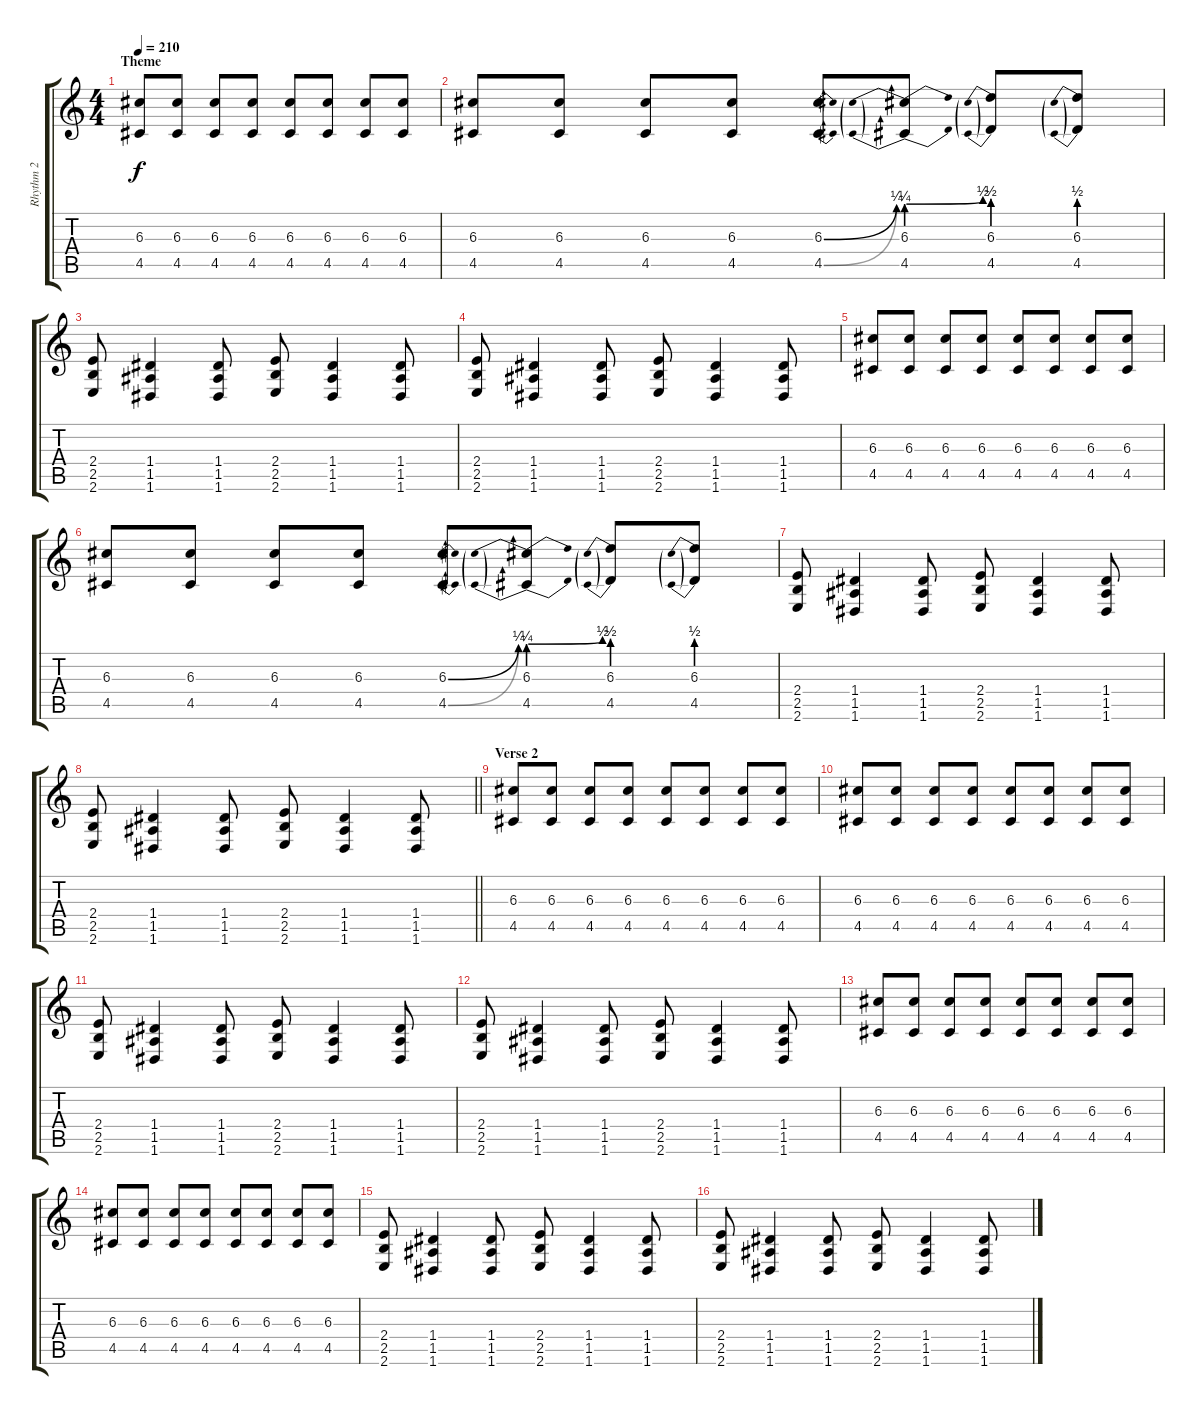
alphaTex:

\track ("Rhythm 2" "Rhythm 2") {instrument overdrivenguitar}
\staff {score tabs}
\tuning (E4 B3 G3 D3 A2 D2) {hide}
\ts (4 4)
\section ("" "Theme")
\tempo 210
\clef g2
\ks c
(6.3 4.5).8{dy f} (6.3 4.5).8 (6.3 4.5).8 (6.3 4.5).8 (6.3 4.5).8 (6.3 4.5).8 (6.3 4.5).8 (6.3 4.5).8 |
(6.3 4.5).8 (6.3 4.5).8 (6.3 4.5).8 (6.3 4.5).8 (6.3{be (bend 0 0 60 1)} 4.5{be (bend 0 0 60 1)}).8 (6.3{be (prebendbend 0 1 60 2)} 4.5{be (prebendbend 0 1 60 2)}).8 (6.3{be (prebend 0 2 60 2)} 4.5{be (prebend 0 2 60 2)}).8 (6.3{be (prebend 0 2 60 2)} 4.5{be (prebend 0 2 60 2)}).8 |
(2.4 2.5 2.6).8 (1.4 1.5 1.6).4 (1.4 1.5 1.6).8 (2.4 2.5 2.6).8 (1.4 1.5 1.6).4 (1.4 1.5 1.6).8 |
(2.4 2.5 2.6).8 (1.4 1.5 1.6).4 (1.4 1.5 1.6).8 (2.4 2.5 2.6).8 (1.4 1.5 1.6).4 (1.4 1.5 1.6).8 |
(6.3 4.5).8 (6.3 4.5).8 (6.3 4.5).8 (6.3 4.5).8 (6.3 4.5).8 (6.3 4.5).8 (6.3 4.5).8 (6.3 4.5).8 |
(6.3 4.5).8 (6.3 4.5).8 (6.3 4.5).8 (6.3 4.5).8 (6.3{be (bend 0 0 60 1)} 4.5{be (bend 0 0 60 1)}).8 (6.3{be (prebendbend 0 1 60 2)} 4.5{be (prebendbend 0 1 60 2)}).8 (6.3{be (prebend 0 2 60 2)} 4.5{be (prebend 0 2 60 2)}).8 (6.3{be (prebend 0 2 60 2)} 4.5{be (prebend 0 2 60 2)}).8 |
(2.4 2.5 2.6).8 (1.4 1.5 1.6).4 (1.4 1.5 1.6).8 (2.4 2.5 2.6).8 (1.4 1.5 1.6).4 (1.4 1.5 1.6).8 |
\barLineRight lightlight
(2.4 2.5 2.6).8 (1.4 1.5 1.6).4 (1.4 1.5 1.6).8 (2.4 2.5 2.6).8 (1.4 1.5 1.6).4 (1.4 1.5 1.6).8 |
\section ("" "Verse 2")
(6.3 4.5).8 (6.3 4.5).8 (6.3 4.5).8 (6.3 4.5).8 (6.3 4.5).8 (6.3 4.5).8 (6.3 4.5).8 (6.3 4.5).8 |
(6.3 4.5).8 (6.3 4.5).8 (6.3 4.5).8 (6.3 4.5).8 (6.3 4.5).8 (6.3 4.5).8 (6.3 4.5).8 (6.3 4.5).8 |
(2.4 2.5 2.6).8 (1.4 1.5 1.6).4 (1.4 1.5 1.6).8 (2.4 2.5 2.6).8 (1.4 1.5 1.6).4 (1.4 1.5 1.6).8 |
(2.4 2.5 2.6).8 (1.4 1.5 1.6).4 (1.4 1.5 1.6).8 (2.4 2.5 2.6).8 (1.4 1.5 1.6).4 (1.4 1.5 1.6).8 |
(6.3 4.5).8 (6.3 4.5).8 (6.3 4.5).8 (6.3 4.5).8 (6.3 4.5).8 (6.3 4.5).8 (6.3 4.5).8 (6.3 4.5).8 |
(6.3 4.5).8 (6.3 4.5).8 (6.3 4.5).8 (6.3 4.5).8 (6.3 4.5).8 (6.3 4.5).8 (6.3 4.5).8 (6.3 4.5).8 |
(2.4 2.5 2.6).8 (1.4 1.5 1.6).4 (1.4 1.5 1.6).8 (2.4 2.5 2.6).8 (1.4 1.5 1.6).4 (1.4 1.5 1.6).8 |
(2.4 2.5 2.6).8 (1.4 1.5 1.6).4 (1.4 1.5 1.6).8 (2.4 2.5 2.6).8 (1.4 1.5 1.6).4 (1.4 1.5 1.6).8
